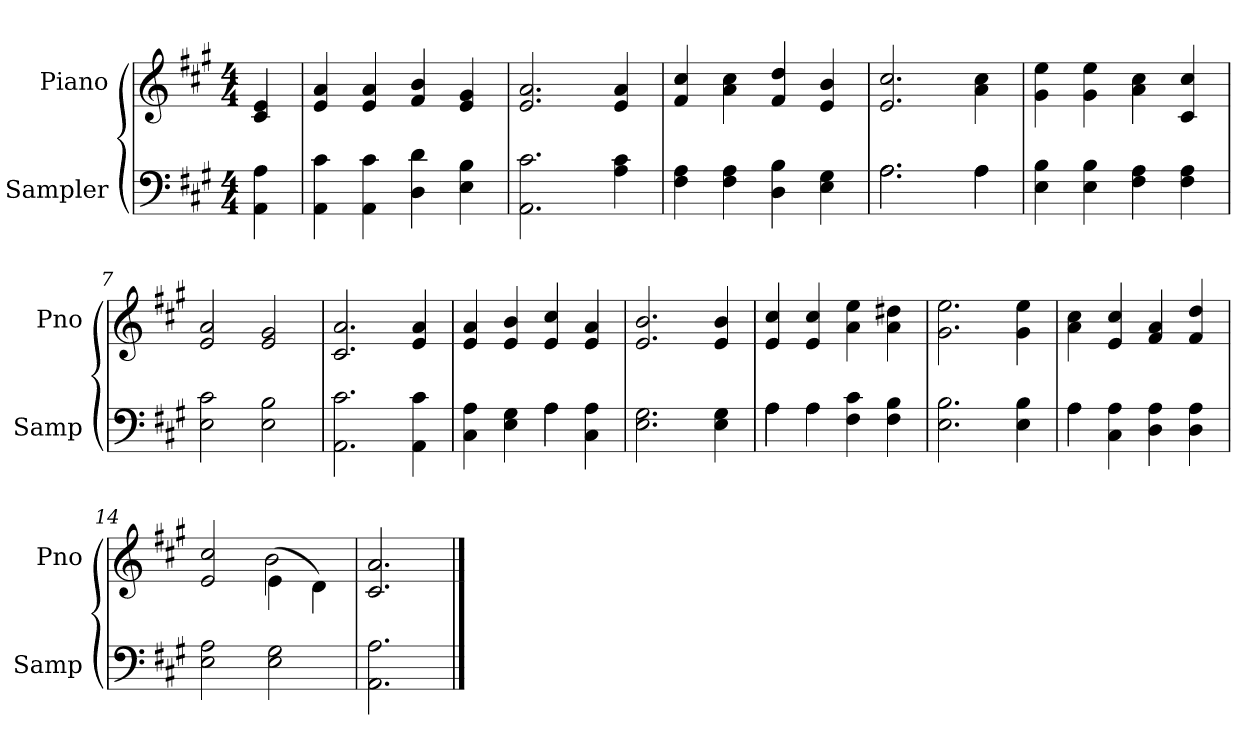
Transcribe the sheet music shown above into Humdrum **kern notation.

**kern	**kern
*part2	*part1
*staff2	*staff1
*I"Sampler	*I"Piano
*I'Samp	*I'Pno
*clefF4	*clefG2
*k[f#c#g#]	*k[f#c#g#]
*A:	*A:
*M4/4	*M4/4
=1	=1
4AA 4A	4c# 4e
=2	=2
4AA 4c#	4e 4a
4AA 4c#	4e 4a
4D 4d	4f# 4b
4E 4B	4e 4g#
=3	=3
2.AA 2.c#	2.e 2.a
4A 4c#	4e 4a
=4	=4
4F# 4A	4f# 4cc#
4F# 4A	4a 4cc#
4D 4B	4f# 4dd
4E 4G#	4e 4b
=5	=5
*^	*
2.A\	2.A	2.e 2.cc#
4A\	4A	4a 4cc#
*v	*v	*
=6	=6
4E 4B	4g# 4ee
4E 4B	4g# 4ee
4F# 4A	4a 4cc#
4F# 4A	4c# 4cc#
=7	=7
2E 2c#	2e 2a
2E 2B	2e 2g#
=8	=8
2.AA 2.c#	2.c# 2.a
4AA 4c#	4e 4a
=9	=9
*^	*
4C# 4A	2ryy	4e 4a
4E 4G#	.	4e 4b
4A\	4A	4e 4cc#
4C# 4A	4ryy	4e 4a
*v	*v	*
=10	=10
2.E 2.G#	2.e 2.b
4E 4G#	4e 4b
=11	=11
*^	*
4A\	4A	4e 4cc#
4A\	4A	4e 4cc#
4F# 4c#	2ryy	4a 4ee
4F# 4B	.	4a 4dd#X
*v	*v	*
=12	=12
2.E 2.B	2.g# 2.ee
4E 4B	4g# 4ee
=13	=13
*^	*
4A\	4A	4a 4cc#
4C# 4A	2.ryy	4e 4cc#
4D 4A	.	4f# 4a
4D 4A	.	4f# 4dd
*v	*v	*
=14	=14
*	*^
2E 2A	2e 2cc#	2ryy
2E 2G#	(4e\	2b
.	4d\)	.
*	*v	*v
=15	=15
2.AA 2.A	2.c# 2.a
==	==
*-	*-
